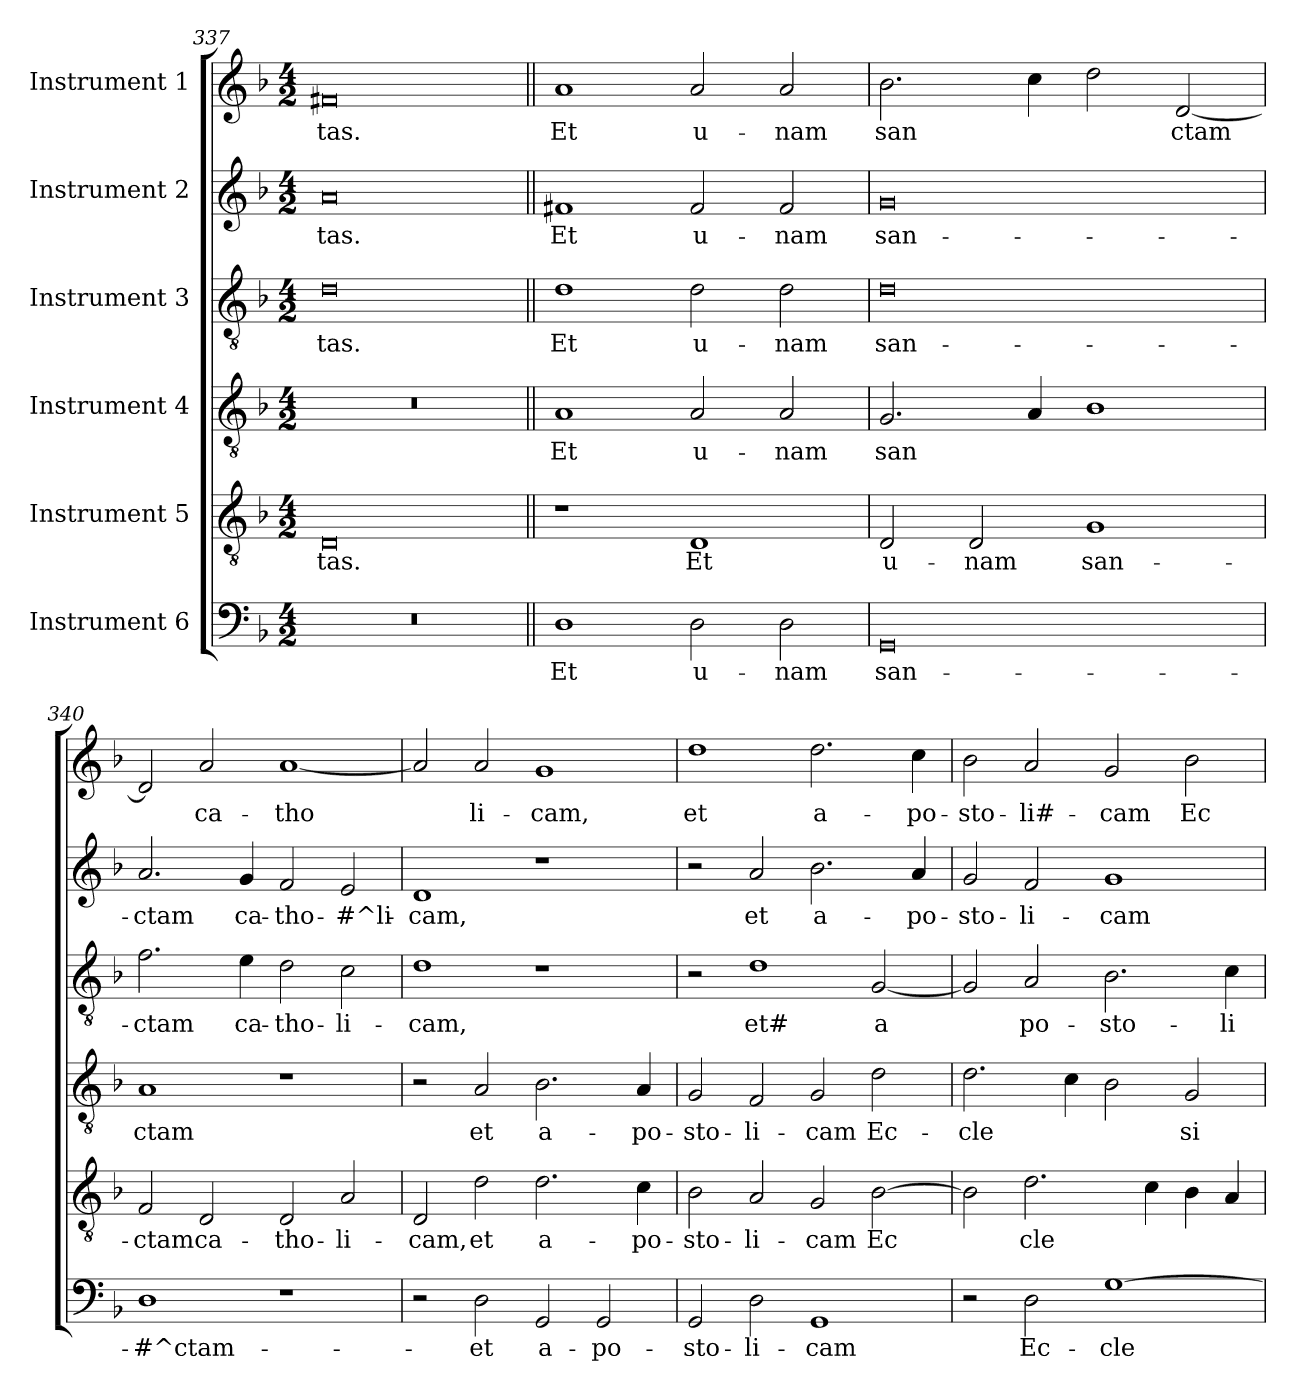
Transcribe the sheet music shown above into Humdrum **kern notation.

**kern	**text	**kern	**text	**kern	**text	**kern	**text	**kern	**text	**kern	**text
*part6	*part6	*part5	*part5	*part4	*part4	*part3	*part3	*part2	*part2	*part1	*part1
*staff6	*staff6	*staff5	*staff5	*staff4	*staff4	*staff3	*staff3	*staff2	*staff2	*staff1	*staff1
*I"Instrument 6	*	*I"Instrument 5	*	*I"Instrument 4	*	*I"Instrument 3	*	*I"Instrument 2	*	*I"Instrument 1	*
*clefF4	*	*clefGv2	*	*clefGv2	*	*clefGv2	*	*clefG2	*	*clefG2	*
*k[b-]	*	*k[b-]	*	*k[b-]	*	*k[b-]	*	*k[b-]	*	*k[b-]	*
*F:	*	*F:	*	*F:	*	*F:	*	*F:	*	*F:	*
*M4/2	*	*M4/2	*	*M4/2	*	*M4/2	*	*M4/2	*	*M4/2	*
=337	=337	=337	=337	=337	=337	=337	=337	=337	=337	=337	=337
!	!	!	!LO:LY:b:cj	!	!	!	!LO:LY:b:cj	!	!LO:LY:b:cj	!	!LO:LY:b:cj
0r	.	0D	-tas.	0r	.	0d	-tas.	0a	-tas.	0f#X	-tas.
=338||	=338||	=338||	=338||	=338||	=338||	=338||	=338||	=338||	=338||	=338||	=338||
!	!LO:LY:b:cj	!	!	!	!LO:LY:b:cj	!	!LO:LY:b:cj	!	!LO:LY:b:cj	!	!LO:LY:b:cj
1D	Et	1r	.	1A	Et	1d	Et	1f#X	Et	1a	Et
!	!LO:LY:b:cj	!	!LO:LY:b:cj	!	!LO:LY:b:cj	!	!LO:LY:b:cj	!	!LO:LY:b:cj	!	!LO:LY:b:cj
2D\	u-	1D	Et	2A/	u-	2d\	u-	2f#/	u-	2a/	u-
!	!LO:LY:b:cj	!	!	!	!LO:LY:b:cj	!	!LO:LY:b:cj	!	!LO:LY:b:cj	!	!LO:LY:b:cj
2D\	-nam	.	.	2A/	-nam	2d\	-nam	2f#/	-nam	2a/	-nam
=339	=339	=339	=339	=339	=339	=339	=339	=339	=339	=339	=339
!	!LO:LY:b:cj	!	!LO:LY:b:cj	!	!LO:LY:b:cj	!	!LO:LY:b:cj	!	!LO:LY:b:cj	!	!LO:LY:b:cj
0GG	san-	2D/	u-	2.G/	san-	0d	san-	0g	san-	2.b-\	san-
!	!	!	!LO:LY:b:cj	!	!	!	!	!	!	!	!
.	.	2D/	-nam	.	.	.	.	.	.	.	.
!	!	!	!	!	!LO:LY:b:cj	!	!	!	!	!	!LO:LY:b:cj
.	.	.	.	4A/	--	.	.	.	.	4cc\	--
!	!	!	!LO:LY:b:cj	!	!LO:LY:b:cj	!	!	!	!	!	!LO:LY:b:cj
.	.	1G	san-	1B-	--	.	.	.	.	2dd\	--
!	!	!	!	!	!	!	!	!	!	!	!LO:LY:b:cj
.	.	.	.	.	.	.	.	.	.	[<2d/	-ctam
=340	=340	=340	=340	=340	=340	=340	=340	=340	=340	=340	=340
!	!LO:LY:b:cj	!	!LO:LY:b:cj	!	!LO:LY:b:cj	!	!LO:LY:b:cj	!	!LO:LY:b:cj	!	!LO:LY:b:cj
1D	-#^ctam-	2F/	-ctam	1A	-ctam	2.f\	-ctam	2.a/	-ctam	2d/]	.
!	!	!	!LO:LY:b:cj	!	!	!	!	!	!	!	!LO:LY:b:cj
.	.	2D/	ca-	.	.	.	.	.	.	2a/	ca-
!	!	!	!	!	!	!	!LO:LY:b:cj	!	!LO:LY:b:cj	!	!
.	.	.	.	.	.	4e\	ca-	4g/	ca-	.	.
!	!	!	!LO:LY:b:cj	!	!	!	!LO:LY:b:cj	!	!LO:LY:b:cj	!	!LO:LY:b:cj
1r	.	2D/	-tho-	1r	.	2d\	-tho-	2f/	-tho-	[<1a	-tho-
!	!	!	!LO:LY:b:cj	!	!	!	!LO:LY:b:cj	!	!LO:LY:b:cj	!	!
.	.	2A/	-li-	.	.	2c\	-li-	2e/	-#^li-	.	.
!!LO:LB:g=z
=341	=341	=341	=341	=341	=341	=341	=341	=341	=341	=341	=341
!	!	!	!LO:LY:b:cj	!	!	!	!LO:LY:b:cj	!	!LO:LY:b:cj	!	!LO:LY:b:cj
2r	.	2D/	-cam,	2r	.	1d	-cam,	1d	-cam,	2a/]	--
!	!LO:LY:b:cj	!	!LO:LY:b:cj	!	!LO:LY:b:cj	!	!	!	!	!	!LO:LY:b:cj
2D\	-et	2d\	et	2A/	et	.	.	.	.	2a/	-li-
!	!LO:LY:b:cj	!	!LO:LY:b:cj	!	!LO:LY:b:cj	!	!	!	!	!	!LO:LY:b:cj
2GG/	a-	2.d\	a-	2.B-\	a-	1r	.	1r	.	1g	-cam,
!	!LO:LY:b:cj	!	!	!	!	!	!	!	!	!	!
2GG/	-po-	.	.	.	.	.	.	.	.	.	.
!	!	!	!LO:LY:b:cj	!	!LO:LY:b:cj	!	!	!	!	!	!
.	.	4c\	-po-	4A/	-po-	.	.	.	.	.	.
=342	=342	=342	=342	=342	=342	=342	=342	=342	=342	=342	=342
!	!LO:LY:b:cj	!	!LO:LY:b:cj	!	!LO:LY:b:cj	!	!	!	!	!	!LO:LY:b:cj
2GG/	-sto-	2B-\	-sto-	2G/	-sto-	2r	.	2r	.	1dd	et
!	!LO:LY:b:cj	!	!LO:LY:b:cj	!	!LO:LY:b:cj	!	!LO:LY:b:cj	!	!LO:LY:b:cj	!	!
2D\	-li-	2A/	-li-	2F/	-li-	1d	et#	2a/	et	.	.
!	!LO:LY:b:cj	!	!LO:LY:b:cj	!	!LO:LY:b:cj	!	!	!	!LO:LY:b:cj	!	!LO:LY:b:cj
1GG	-cam	2G/	-cam	2G/	-cam	.	.	2.b-\	a-	2.dd\	a-
!	!	!	!LO:LY:b:cj	!	!LO:LY:b:cj	!	!LO:LY:b:cj	!	!	!	!
.	.	[>2B-\	Ec-	2d\	Ec-	[<2G/	a-	.	.	.	.
!	!	!	!	!	!	!	!	!	!LO:LY:b:cj	!	!LO:LY:b:cj
.	.	.	.	.	.	.	.	4a/	-po-	4cc\	-po-
=343	=343	=343	=343	=343	=343	=343	=343	=343	=343	=343	=343
!	!	!	!LO:LY:b:cj	!	!LO:LY:b:cj	!	!LO:LY:b:cj	!	!LO:LY:b:cj	!	!LO:LY:b:cj
2r	.	2B-\]	--	2.d\	-cle-	2G/]	--	2g/	-sto-	2b-\	-sto-
!	!LO:LY:b:cj	!	!LO:LY:b:cj	!	!	!	!LO:LY:b:cj	!	!LO:LY:b:cj	!	!LO:LY:b:cj
2D\	Ec-	2.d\	-cle-	.	.	2A/	-po-	2f/	-li-	2a/	-li#-
!	!	!	!	!	!LO:LY:b:cj	!	!	!	!	!	!
.	.	.	.	4c\	--	.	.	.	.	.	.
!	!LO:LY:b:cj	!	!	!	!LO:LY:b:cj	!	!LO:LY:b:cj	!	!LO:LY:b:cj	!	!LO:LY:b:cj
[>1G	-cle-	.	.	2B-\	--	2.B-\	-sto-	1g	-cam	2g/	-cam
!	!	!	!LO:LY:b:cj	!	!	!	!	!	!	!	!
.	.	4c\	--	.	.	.	.	.	.	.	.
!	!	!	!LO:LY:b:cj	!	!LO:LY:b:cj	!	!	!	!	!	!LO:LY:b:cj
.	.	4B-\	--	2G/	-si-	.	.	.	.	2b-\	Ec-
!	!	!	!LO:LY:b:cj	!	!	!	!LO:LY:b:cj	!	!	!	!
.	.	4A/	--	.	.	4c\	-li-	.	.	.	.
=	=	=	=	=	=	=	=	=	=	=	=
*-	*-	*-	*-	*-	*-	*-	*-	*-	*-	*-	*-
